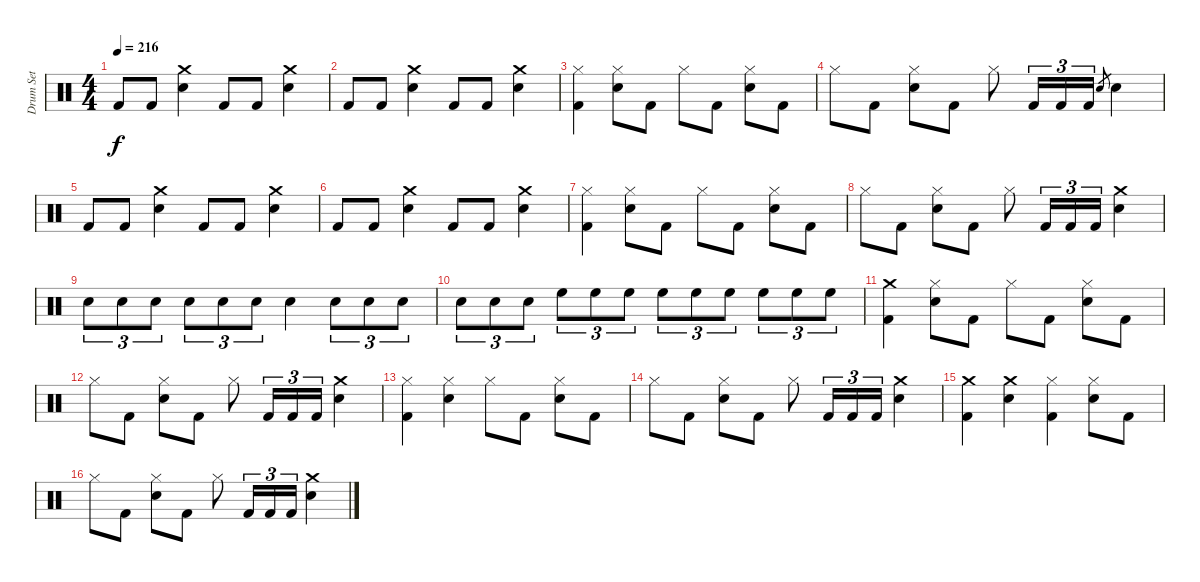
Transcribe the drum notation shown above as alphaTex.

\track ("Drum Set" "Drum Set") {instrument percussion}
\staff {score}
\articulation defaults
\ts (4 4)
\tempo 216
\clef neutral
\ks c "Kick (hit) 2".8{dy f} "Kick (hit) 2".8
("Crash medium (hit)" "Snare (hit) 2").4 "Kick (hit) 2".8 "Kick (hit) 2".8 ("Crash medium (hit)" "Snare (hit) 2").4 |
"Kick (hit) 2".8 "Kick (hit) 2".8 ("Crash medium (hit)" "Snare (hit) 2").4 "Kick (hit) 2".8 "Kick (hit) 2".8 ("Crash medium (hit)" "Snare (hit) 2").4 |
("Hi-Hat (closed)" "Kick (hit) 2").4 ("Hi-Hat (closed)" "Snare (hit) 2").8 "Kick (hit) 2".8 "Hi-Hat (closed)".8 "Kick (hit) 2".8 ("Hi-Hat (closed)" "Snare (hit) 2").8 "Kick (hit) 2".8 |
"Hi-Hat (closed)".8 "Kick (hit) 2".8 ("Hi-Hat (closed)" "Snare (hit) 2").8 "Kick (hit) 2".8 "Hi-Hat (closed)".8 "Kick (hit) 2".16{tu (3 2)} "Kick (hit) 2".16{tu (3 2)} "Kick (hit) 2".16{tu (3 2)} "Snare (hit) 2".8{gr} "Snare (hit) 2".4 |
"Kick (hit) 2".8 "Kick (hit) 2".8 ("Crash medium (hit)" "Snare (hit) 2").4 "Kick (hit) 2".8 "Kick (hit) 2".8 ("Crash medium (hit)" "Snare (hit) 2").4 |
"Kick (hit) 2".8 "Kick (hit) 2".8 ("Crash medium (hit)" "Snare (hit) 2").4 "Kick (hit) 2".8 "Kick (hit) 2".8 ("Crash medium (hit)" "Snare (hit) 2").4 |
("Hi-Hat (closed)" "Kick (hit) 2").4 ("Hi-Hat (closed)" "Snare (hit) 2").8 "Kick (hit) 2".8 "Hi-Hat (closed)".8 "Kick (hit) 2".8 ("Hi-Hat (closed)" "Snare (hit) 2").8 "Kick (hit) 2".8 |
"Hi-Hat (closed)".8 "Kick (hit) 2".8 ("Hi-Hat (closed)" "Snare (hit) 2").8 "Kick (hit) 2".8 "Hi-Hat (closed)".8 "Kick (hit) 2".16{tu (3 2)} "Kick (hit) 2".16{tu (3 2)} "Kick (hit) 2".16{tu (3 2)} ("Crash medium (hit)" "Snare (hit) 2").4 |
"Snare (hit) 2".8{tu (3 2)} "Snare (hit) 2".8{tu (3 2)} "Snare (hit) 2".8{tu (3 2)} "Snare (hit) 2".8{tu (3 2)} "Snare (hit) 2".8{tu (3 2)} "Snare (hit) 2".8{tu (3 2)} "Snare (hit) 2".4 "Snare (hit) 2".8{tu (3 2)} "Snare (hit) 2".8{tu (3 2)} "Snare (hit) 2".8{tu (3 2)} |
"Snare (hit) 2".8{tu (3 2)} "Snare (hit) 2".8{tu (3 2)} "Snare (hit) 2".8{tu (3 2)} "High Floor Tom (hit)".8{tu (3 2)} "High Floor Tom (hit)".8{tu (3 2)} "High Floor Tom (hit)".8{tu (3 2)} "High Floor Tom (hit)".8{tu (3 2)} "High Floor Tom (hit)".8{tu (3 2)} "High Floor Tom (hit)".8{tu (3 2)} "High Floor Tom (hit)".8{tu (3 2)} "High Floor Tom (hit)".8{tu (3 2)} "High Floor Tom (hit)".8{tu (3 2)} |
("Crash medium (hit)" "Kick (hit) 2").4 ("Hi-Hat (closed)" "Snare (hit) 2").8 "Kick (hit) 2".8 "Hi-Hat (closed)".8 "Kick (hit) 2".8 ("Hi-Hat (closed)" "Snare (hit) 2").8 "Kick (hit) 2".8 |
"Hi-Hat (closed)".8 "Kick (hit) 2".8 ("Hi-Hat (closed)" "Snare (hit) 2").8 "Kick (hit) 2".8 "Hi-Hat (closed)".8 "Kick (hit) 2".16{tu (3 2)} "Kick (hit) 2".16{tu (3 2)} "Kick (hit) 2".16{tu (3 2)} ("Crash medium (hit)" "Snare (hit) 2").4 |
("Hi-Hat (closed)" "Kick (hit) 2").4 ("Hi-Hat (closed)" "Snare (hit) 2").4 "Hi-Hat (closed)".8 "Kick (hit) 2".8 ("Hi-Hat (closed)" "Snare (hit) 2").8 "Kick (hit) 2".8 |
"Hi-Hat (closed)".8 "Kick (hit) 2".8 ("Hi-Hat (closed)" "Snare (hit) 2").8 "Kick (hit) 2".8 "Hi-Hat (closed)".8 "Kick (hit) 2".16{tu (3 2)} "Kick (hit) 2".16{tu (3 2)} "Kick (hit) 2".16{tu (3 2)} ("Crash medium (hit)" "Snare (hit) 2").4 |
("Crash medium (hit)" "Kick (hit) 2").4 ("Crash medium (hit)" "Snare (hit) 2").4 ("Hi-Hat (closed)" "Kick (hit) 2").4 ("Hi-Hat (closed)" "Snare (hit) 2").8 "Kick (hit) 2".8 |
"Hi-Hat (closed)".8 "Kick (hit) 2".8 ("Hi-Hat (closed)" "Snare (hit) 2").8 "Kick (hit) 2".8 "Hi-Hat (closed)".8 "Kick (hit) 2".16{tu (3 2)} "Kick (hit) 2".16{tu (3 2)} "Kick (hit) 2".16{tu (3 2)} ("Crash medium (hit)" "Snare (hit) 2").4
